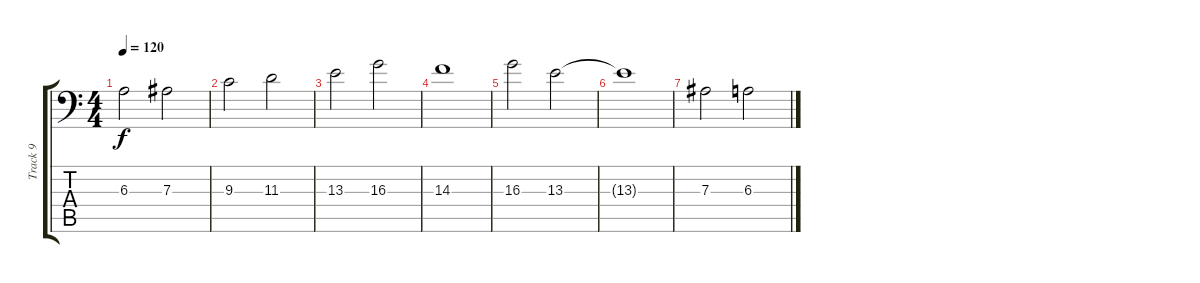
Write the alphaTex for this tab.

\track ("Track 9" "Track 9") {instrument synthstrings1}
\staff {score tabs}
\tuning (C4 G3 Eb3 Bb2 F2 Bb1) {hide}
\ts (4 4)
\tempo 120
\clef f4
\ks c
6.3.2{dy f} 7.3.2 |
9.3.2 11.3.2 |
13.3.2 16.3.2 |
14.3.1 |
16.3.2 13.3.2 |
13.3{t}.1 |
7.3.2 6.3.2
